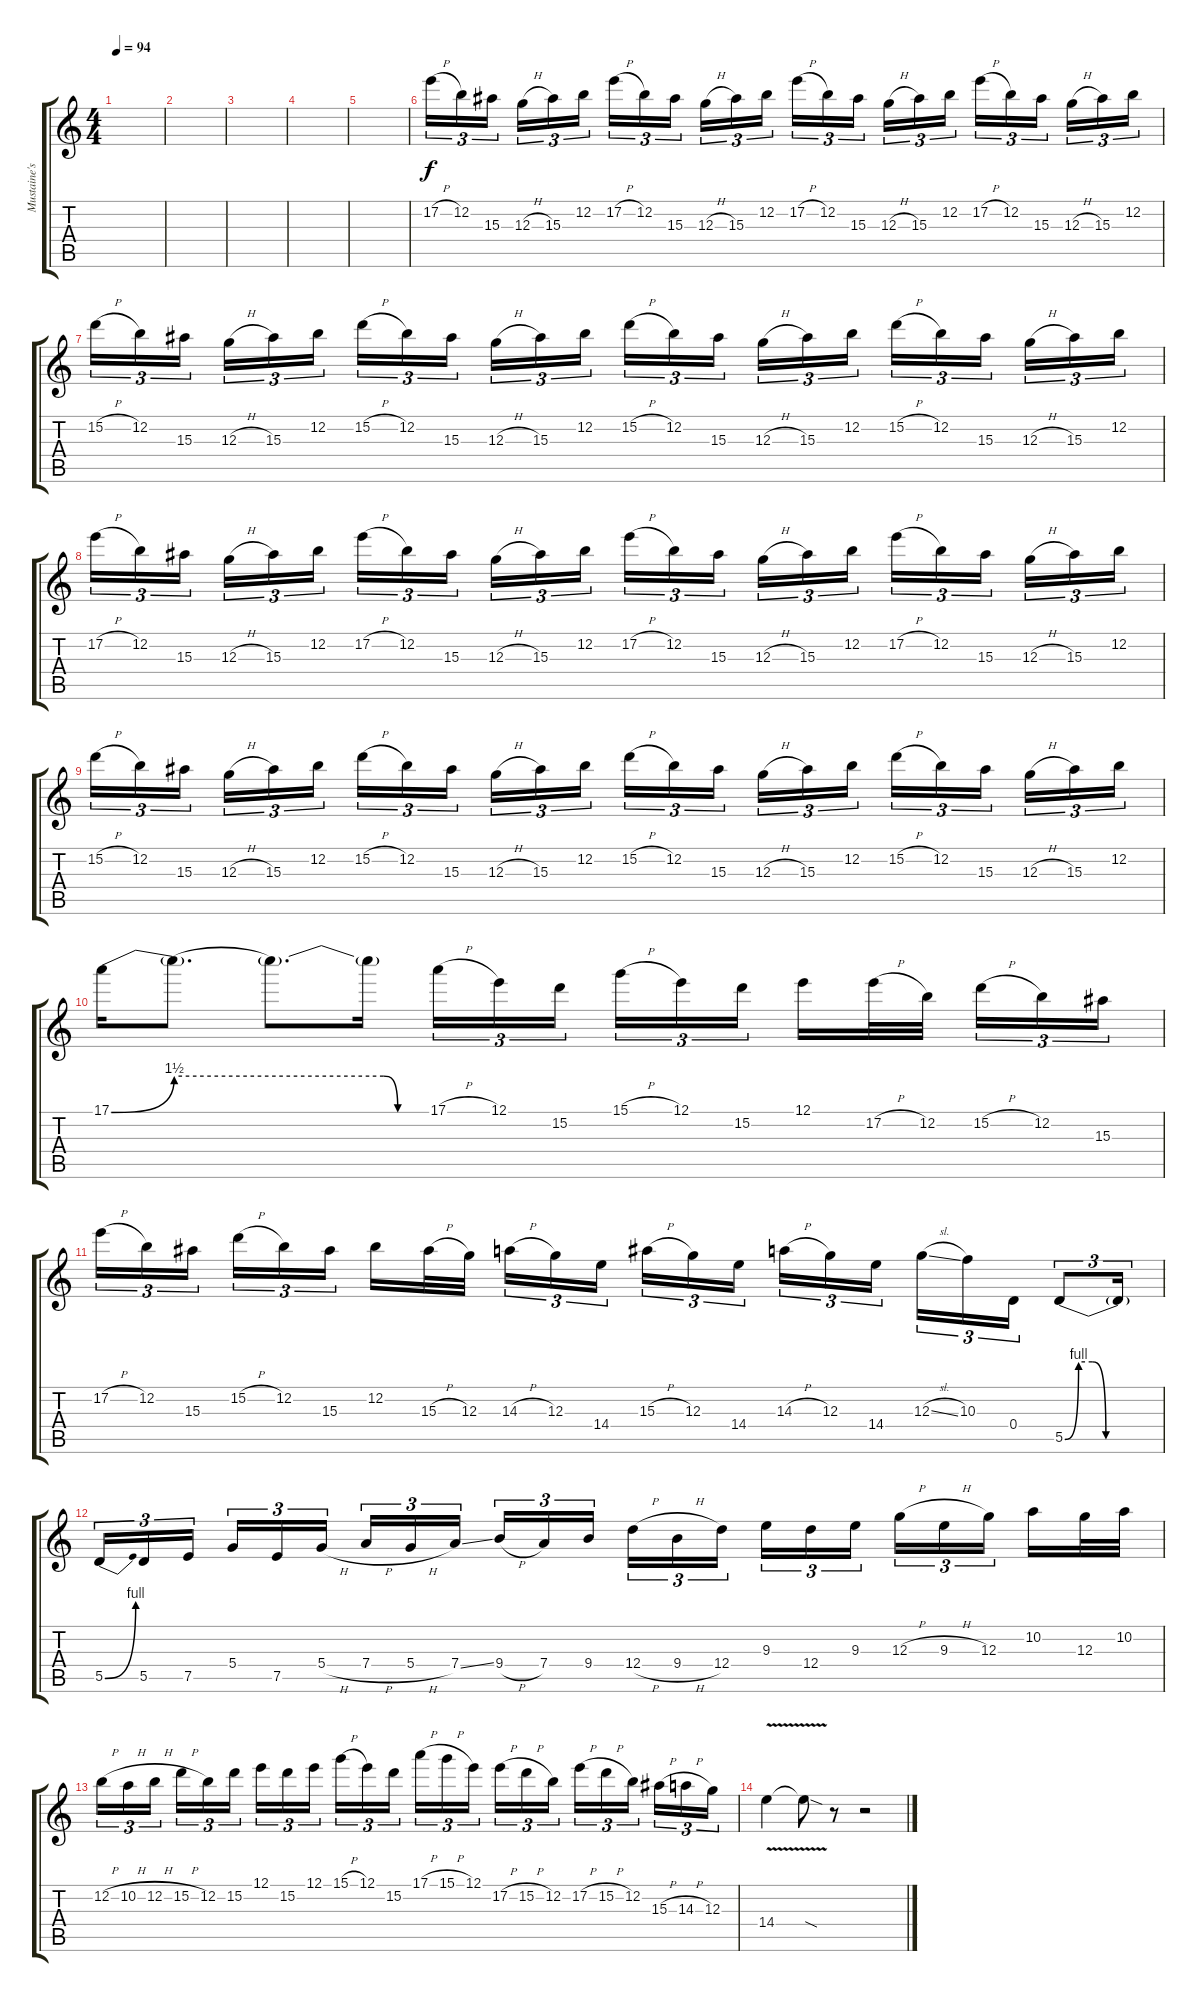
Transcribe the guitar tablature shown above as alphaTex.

\track ("Mustaine's Solo" "Mustaine's") {instrument distortionguitar}
\staff {score tabs}
\tuning (E4 B3 G3 D3 A2 E2) {hide}
\ts (4 4)
\tempo 94
\clef g2
\ks c
|
|
|
|
|
17.2{h}.16{tu (3 2)} 12.2.16{tu (3 2)} 15.3.16{tu (3 2)} 12.3{h}.16{tu (3 2)} 15.3.16{tu (3 2)} 12.2.16{tu (3 2)} 17.2{h}.16{tu (3 2)} 12.2.16{tu (3 2)} 15.3.16{tu (3 2)} 12.3{h}.16{tu (3 2)} 15.3.16{tu (3 2)} 12.2.16{tu (3 2)} 17.2{h}.16{tu (3 2)} 12.2.16{tu (3 2)} 15.3.16{tu (3 2)} 12.3{h}.16{tu (3 2)} 15.3.16{tu (3 2)} 12.2.16{tu (3 2)} 17.2{h}.16{tu (3 2)} 12.2.16{tu (3 2)} 15.3.16{tu (3 2)} 12.3{h}.16{tu (3 2)} 15.3.16{tu (3 2)} 12.2.16{tu (3 2)} |
15.2{h}.16{tu (3 2)} 12.2.16{tu (3 2)} 15.3.16{tu (3 2)} 12.3{h}.16{tu (3 2)} 15.3.16{tu (3 2)} 12.2.16{tu (3 2)} 15.2{h}.16{tu (3 2)} 12.2.16{tu (3 2)} 15.3.16{tu (3 2)} 12.3{h}.16{tu (3 2)} 15.3.16{tu (3 2)} 12.2.16{tu (3 2)} 15.2{h}.16{tu (3 2)} 12.2.16{tu (3 2)} 15.3.16{tu (3 2)} 12.3{h}.16{tu (3 2)} 15.3.16{tu (3 2)} 12.2.16{tu (3 2)} 15.2{h}.16{tu (3 2)} 12.2.16{tu (3 2)} 15.3.16{tu (3 2)} 12.3{h}.16{tu (3 2)} 15.3.16{tu (3 2)} 12.2.16{tu (3 2)} |
17.2{h}.16{tu (3 2)} 12.2.16{tu (3 2)} 15.3.16{tu (3 2)} 12.3{h}.16{tu (3 2)} 15.3.16{tu (3 2)} 12.2.16{tu (3 2)} 17.2{h}.16{tu (3 2)} 12.2.16{tu (3 2)} 15.3.16{tu (3 2)} 12.3{h}.16{tu (3 2)} 15.3.16{tu (3 2)} 12.2.16{tu (3 2)} 17.2{h}.16{tu (3 2)} 12.2.16{tu (3 2)} 15.3.16{tu (3 2)} 12.3{h}.16{tu (3 2)} 15.3.16{tu (3 2)} 12.2.16{tu (3 2)} 17.2{h}.16{tu (3 2)} 12.2.16{tu (3 2)} 15.3.16{tu (3 2)} 12.3{h}.16{tu (3 2)} 15.3.16{tu (3 2)} 12.2.16{tu (3 2)} |
15.2{h}.16{tu (3 2)} 12.2.16{tu (3 2)} 15.3.16{tu (3 2)} 12.3{h}.16{tu (3 2)} 15.3.16{tu (3 2)} 12.2.16{tu (3 2)} 15.2{h}.16{tu (3 2)} 12.2.16{tu (3 2)} 15.3.16{tu (3 2)} 12.3{h}.16{tu (3 2)} 15.3.16{tu (3 2)} 12.2.16{tu (3 2)} 15.2{h}.16{tu (3 2)} 12.2.16{tu (3 2)} 15.3.16{tu (3 2)} 12.3{h}.16{tu (3 2)} 15.3.16{tu (3 2)} 12.2.16{tu (3 2)} 15.2{h}.16{tu (3 2)} 12.2.16{tu (3 2)} 15.3.16{tu (3 2)} 12.3{h}.16{tu (3 2)} 15.3.16{tu (3 2)} 12.2.16{tu (3 2)} |
17.1{be (bend 0 0 60 6)}.16 17.1{be (hold 0 6 60 6) t}.8{d} 17.1{t}.8{d} 17.1{be (custom 0 6 15 6 30 0 60 0) t}.16 17.1{h}.16{tu (3 2)} 12.1.16{tu (3 2)} 15.2.16{tu (3 2)} 15.1{h}.16{tu (3 2)} 12.1.16{tu (3 2)} 15.2.16{tu (3 2)} 12.1.16 17.2{h}.32 12.2.32 15.2{h}.16{tu (3 2)} 12.2.16{tu (3 2)} 15.3.16{tu (3 2)} |
17.2{h}.16{tu (3 2)} 12.2.16{tu (3 2)} 15.3.16{tu (3 2)} 15.2{h}.16{tu (3 2)} 12.2.16{tu (3 2)} 15.3.16{tu (3 2)} 12.2.16 15.3{h}.32 12.3.32 14.3{h}.16{tu (3 2)} 12.3.16{tu (3 2)} 14.4.16{tu (3 2)} 15.3{h}.16{tu (3 2)} 12.3.16{tu (3 2)} 14.4.16{tu (3 2)} 14.3{h}.16{tu (3 2)} 12.3.16{tu (3 2)} 14.4.16{tu (3 2)} 12.3{sl}.16{tu (3 2)} 10.3.16{tu (3 2)} 0.4.16{tu (3 2)} 5.5{be (custom 0 0 15 4 30 4 45 0 60 0)}.8{tu (3 2)} 5.5{be (hold 0 0 60 0) t}.16{tu (3 2)} |
5.5{be (bend 0 0 60 4)}.16{tu (3 2)} 5.5.16{tu (3 2)} 7.5.16{tu (3 2)} 5.4.16{tu (3 2)} 7.5.16{tu (3 2)} 5.4{h}.16{tu (3 2)} 7.4{h}.16{tu (3 2)} 5.4{h}.16{tu (3 2)} 7.4{ss}.16{tu (3 2)} 9.4{h}.16{tu (3 2)} 7.4.16{tu (3 2)} 9.4.16{tu (3 2)} 12.4{h}.16{tu (3 2)} 9.4{h}.16{tu (3 2)} 12.4.16{tu (3 2)} 9.3.16{tu (3 2)} 12.4.16{tu (3 2)} 9.3.16{tu (3 2)} 12.3{h}.16{tu (3 2)} 9.3{h}.16{tu (3 2)} 12.3.16{tu (3 2)} 10.2.16 12.3.32 10.2.32 |
12.2{h}.16{tu (3 2)} 10.2{h}.16{tu (3 2)} 12.2{h}.16{tu (3 2)} 15.2{h}.16{tu (3 2)} 12.2.16{tu (3 2)} 15.2.16{tu (3 2)} 12.1.16{tu (3 2)} 15.2.16{tu (3 2)} 12.1.16{tu (3 2)} 15.1{h}.16{tu (3 2)} 12.1.16{tu (3 2)} 15.2.16{tu (3 2)} 17.1{h}.16{tu (3 2)} 15.1{h}.16{tu (3 2)} 12.1.16{tu (3 2)} 17.2{h}.16{tu (3 2)} 15.2{h}.16{tu (3 2)} 12.2.16{tu (3 2)} 17.2{h}.16{tu (3 2)} 15.2{h}.16{tu (3 2)} 12.2.16{tu (3 2)} 15.3{h}.16{tu (3 2)} 14.3{h}.16{tu (3 2)} 12.3.16{tu (3 2)} |
14.4{v}.4 14.4{v sod t}.8 r.8 r.2
